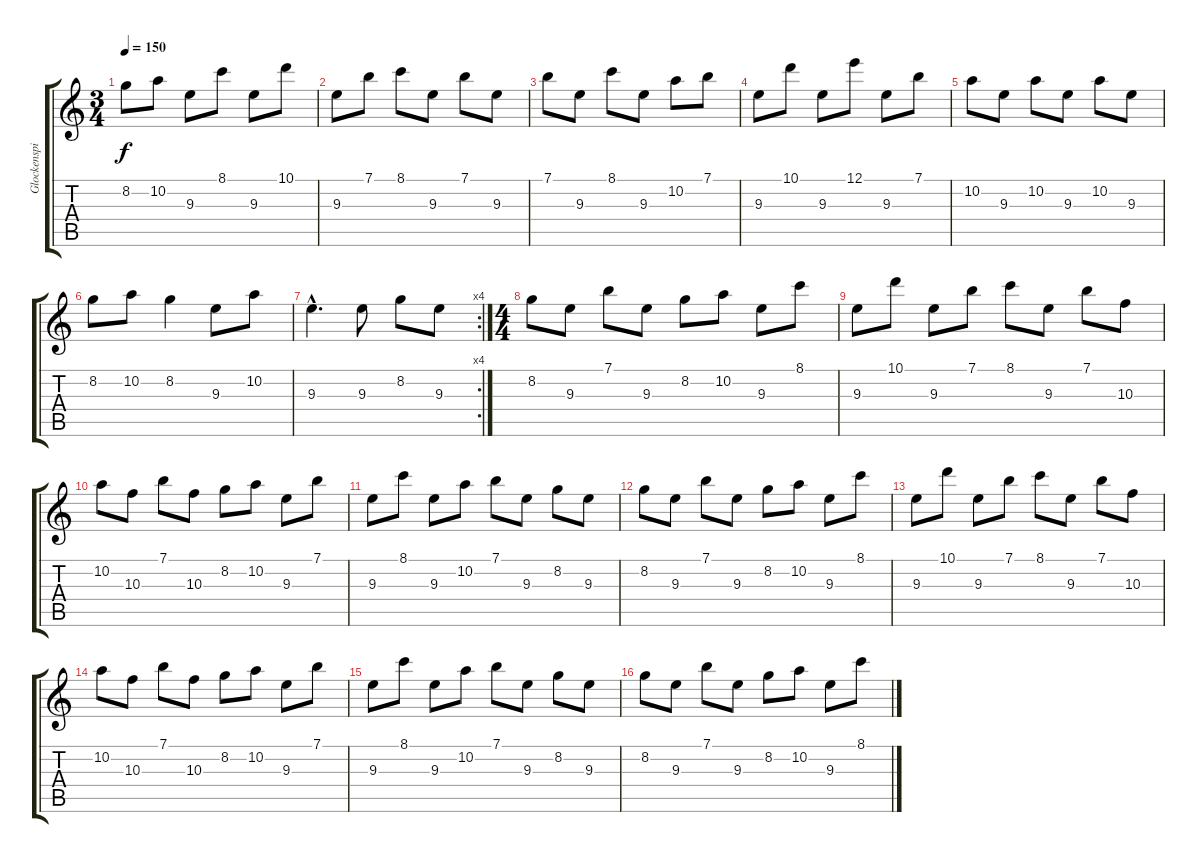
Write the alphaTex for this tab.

\track ("Glockenspiel" "Glockenspi") {instrument glockenspiel}
\staff {score tabs}
\tuning (E5 B4 G4 D4 A3 E3) {hide}
\ts (3 4)
\tempo 150
\clef g2
\ks c
8.2.8{dy f} 10.2.8 9.3.8 8.1.8 9.3.8 10.1.8 |
9.3.8 7.1.8 8.1.8 9.3.8 7.1.8 9.3.8 |
7.1.8 9.3.8 8.1.8 9.3.8 10.2.8 7.1.8 |
9.3.8 10.1.8 9.3.8 12.1.8 9.3.8 7.1.8 |
10.2.8 9.3.8 10.2.8 9.3.8 10.2.8 9.3.8 |
8.2.8 10.2.8 8.2.4 9.3.8 10.2.8 |
\rc 4
9.3{hac}.4{d} 9.3.8 8.2.8 9.3.8 |
\ts (4 4)
8.2.8 9.3.8 7.1.8 9.3.8 8.2.8 10.2.8 9.3.8 8.1.8 |
9.3.8 10.1.8 9.3.8 7.1.8 8.1.8 9.3.8 7.1.8 10.3.8 |
10.2.8 10.3.8 7.1.8 10.3.8 8.2.8 10.2.8 9.3.8 7.1.8 |
9.3.8 8.1.8 9.3.8 10.2.8 7.1.8 9.3.8 8.2.8 9.3.8 |
8.2.8 9.3.8 7.1.8 9.3.8 8.2.8 10.2.8 9.3.8 8.1.8 |
9.3.8 10.1.8 9.3.8 7.1.8 8.1.8 9.3.8 7.1.8 10.3.8 |
10.2.8 10.3.8 7.1.8 10.3.8 8.2.8 10.2.8 9.3.8 7.1.8 |
9.3.8 8.1.8 9.3.8 10.2.8 7.1.8 9.3.8 8.2.8 9.3.8 |
8.2.8 9.3.8 7.1.8 9.3.8 8.2.8 10.2.8 9.3.8 8.1.8
